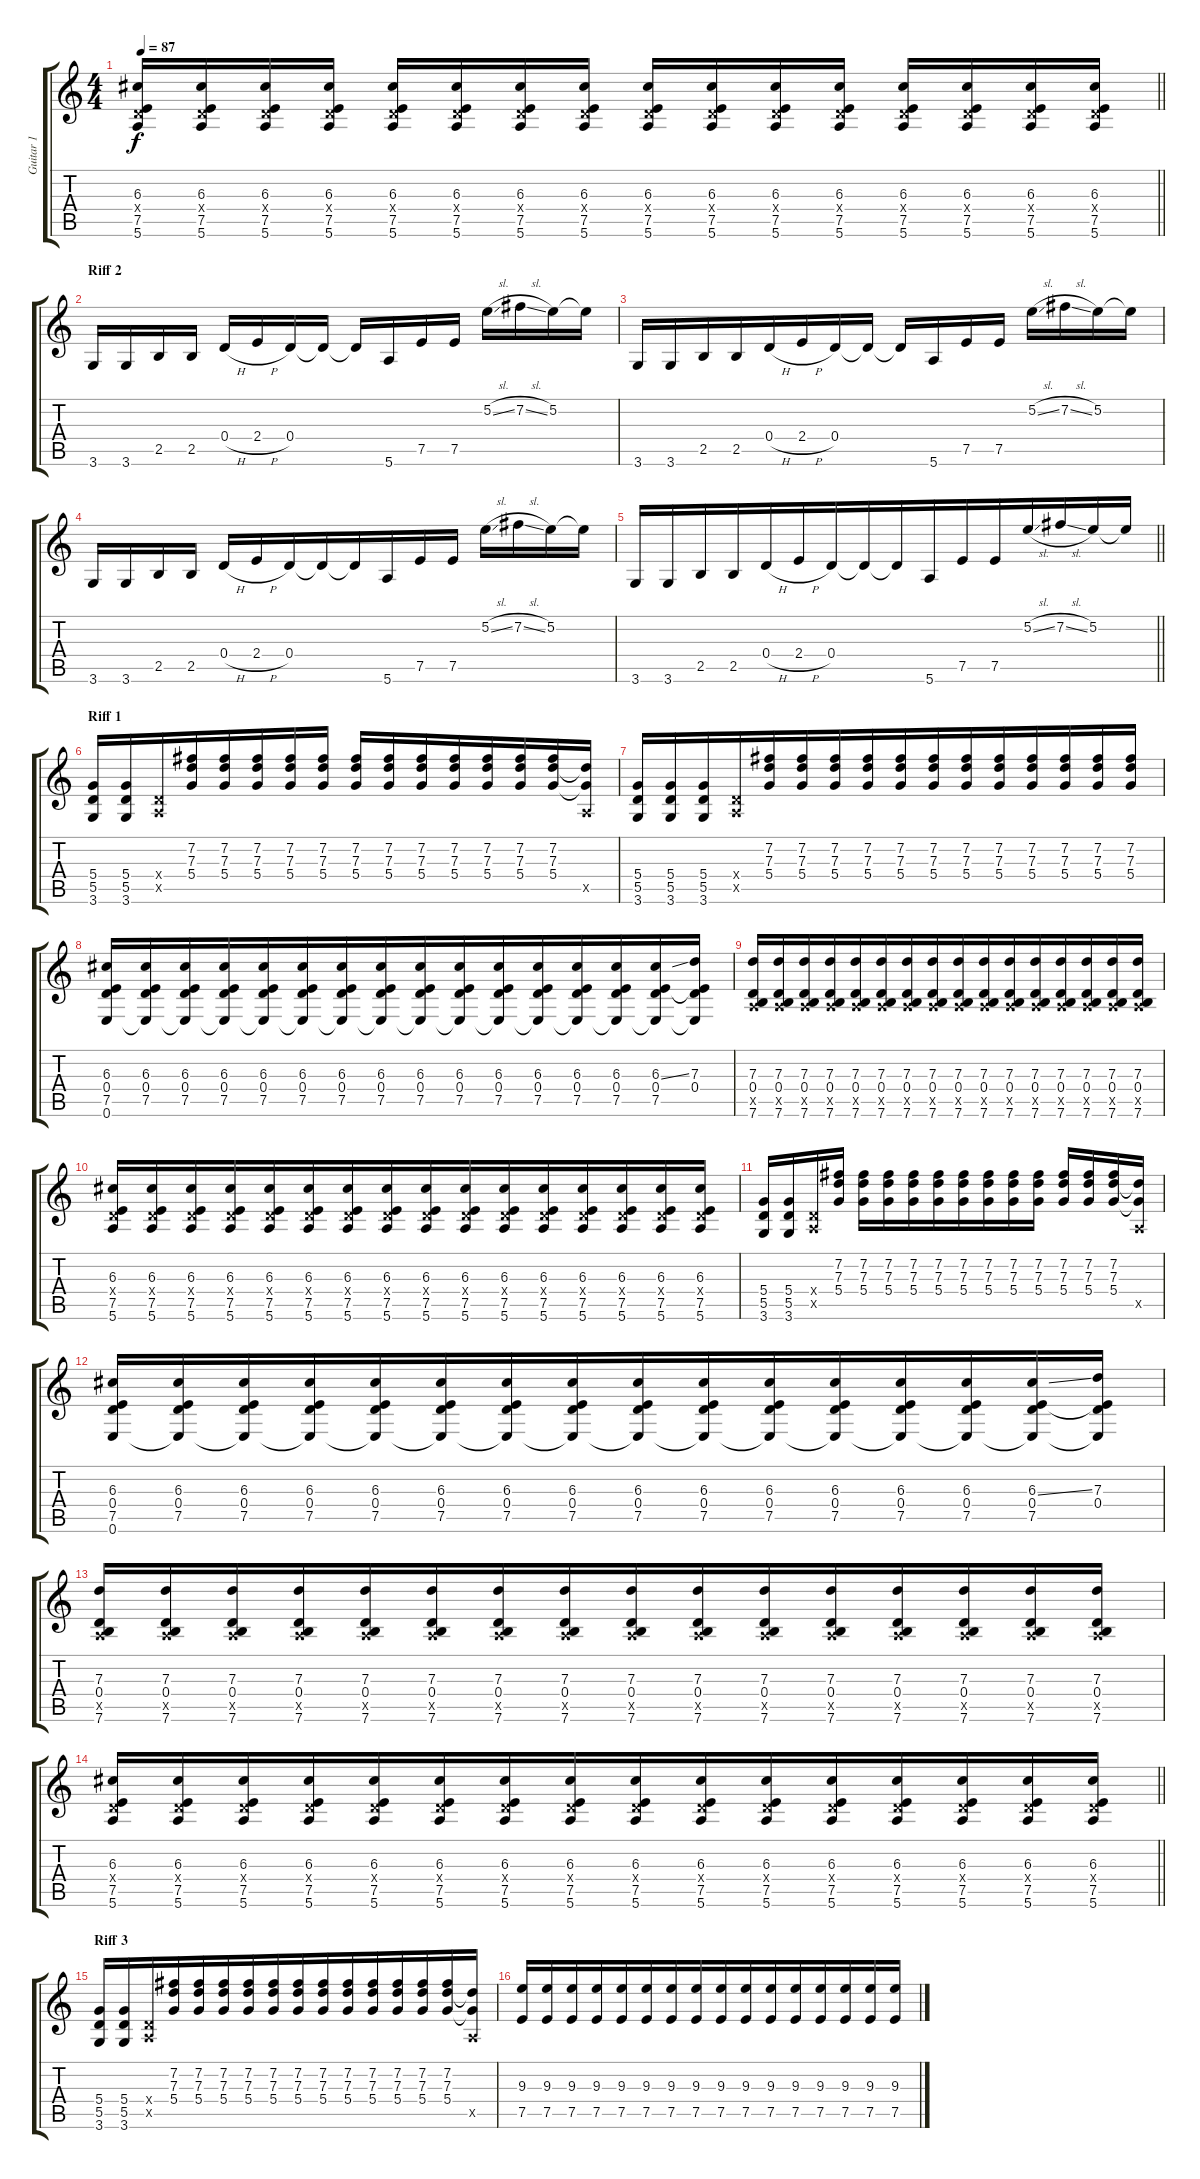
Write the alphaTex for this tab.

\track ("Guitar 1" "Guitar 1") {instrument distortionguitar}
\staff {score tabs}
\tuning (E4 B3 G3 D3 A2 E2) {hide}
\ts (4 4)
\tempo 87
\clef g2
\barLineRight lightlight
\ks c
(6.3 0.4{x} 7.5 5.6).16{dy f} (6.3 0.4{x} 7.5 5.6).16 (6.3 0.4{x} 7.5 5.6).16 (6.3 0.4{x} 7.5 5.6).16 (6.3 0.4{x} 7.5 5.6).16 (6.3 0.4{x} 7.5 5.6).16 (6.3 0.4{x} 7.5 5.6).16 (6.3 0.4{x} 7.5 5.6).16 (6.3 0.4{x} 7.5 5.6).16 (6.3 0.4{x} 7.5 5.6).16{beam merge} (6.3 0.4{x} 7.5 5.6).16 (6.3 0.4{x} 7.5 5.6).16 (6.3 0.4{x} 7.5 5.6).16 (6.3 0.4{x} 7.5 5.6).16 (6.3 0.4{x} 7.5 5.6).16 (6.3 0.4{x} 7.5 5.6).16 |
\section ("" "Riff 2")
3.6.16 3.6.16{beam merge} 2.5.16 2.5.16 0.4{h}.16 2.4{h}.16 0.4.16 0.4{t}.16 0.4{t}.16 5.6.16{beam merge} 7.5.16{beam merge} 7.5.16 5.2{sl}.16 7.2{sl}.16{beam merge} 5.2.16 5.2{t}.16 |
3.6.16 3.6.16 2.5.16 2.5.16{beam merge} 0.4{h}.16 2.4{h}.16 0.4.16{beam merge} 0.4{t}.16 0.4{t}.16 5.6.16{beam merge} 7.5.16 7.5.16 5.2{sl}.16 7.2{sl}.16{beam merge} 5.2.16 5.2{t}.16 |
3.6.16 3.6.16 2.5.16 2.5.16 0.4{h}.16 2.4{h}.16 0.4.16 0.4{t}.16{beam merge} 0.4{t}.16 5.6.16{beam merge} 7.5.16 7.5.16 5.2{sl}.16 7.2{sl}.16{beam merge} 5.2.16 5.2{t}.16 |
\barLineRight lightlight
3.6.16{beam merge} 3.6.16 2.5.16 2.5.16{beam merge} 0.4{h}.16{beam merge} 2.4{h}.16 0.4.16 0.4{t}.16{beam merge} 0.4{t}.16 5.6.16 7.5.16 7.5.16{beam merge} 5.2{sl}.16 7.2{sl}.16 5.2.16{beam merge} 5.2{t}.16 |
\section ("" "Riff 1")
(5.4 5.5 3.6).16{beam merge} (5.4 5.5 3.6).16{beam merge} (0.4{x} 0.5{x}).16{beam merge} (7.2 7.3 5.4).16{beam merge} (7.2 7.3 5.4).16{beam merge} (7.2 7.3 5.4).16{beam merge} (7.2 7.3 5.4).16{beam merge} (7.2 7.3 5.4).16 (7.2 7.3 5.4).16{beam merge} (7.2 7.3 5.4).16{beam merge} (7.2 7.3 5.4).16{beam merge} (7.2 7.3 5.4).16{beam merge} (7.2 7.3 5.4).16{beam merge} (7.2 7.3 5.4).16{beam merge} (7.2 7.3 5.4).16{beam merge} (7.3{t} 5.4{t} 0.5{x}).16 |
(5.4 5.5 3.6).16{beam merge} (5.4 5.5 3.6).16{beam merge} (5.4 5.5 3.6).16{beam merge} (0.4{x} 0.5{x}).16{beam merge} (7.2 7.3 5.4).16{beam merge} (7.2 7.3 5.4).16{beam merge} (7.2 7.3 5.4).16{beam merge} (7.2 7.3 5.4).16{beam merge} (7.2 7.3 5.4).16{beam merge} (7.2 7.3 5.4).16{beam merge} (7.2 7.3 5.4).16{beam merge} (7.2 7.3 5.4).16{beam merge} (7.2 7.3 5.4).16{beam merge} (7.2 7.3 5.4).16{beam merge} (7.2 7.3 5.4).16{beam merge} (7.2 7.3 5.4).16 |
(6.3 0.4 7.5 0.6).16{beam merge} (6.3 0.4 7.5 0.6{t}).16 (6.3 0.4 7.5 0.6{t}).16{beam merge} (6.3 0.4 7.5 0.6{t}).16{beam merge} (6.3 0.4 7.5 0.6{t}).16{beam merge} (6.3 0.4 7.5 0.6{t}).16{beam merge} (6.3 0.4 7.5 0.6{t}).16{beam merge} (6.3 0.4 7.5 0.6{t}).16{beam merge} (6.3 0.4 7.5 0.6{t}).16{beam merge} (6.3 0.4 7.5 0.6{t}).16 (6.3 0.4 7.5 0.6{t}).16{beam merge} (6.3 0.4 7.5 0.6{t}).16{beam merge} (6.3 0.4 7.5 0.6{t}).16{beam merge} (6.3 0.4 7.5 0.6{t}).16{beam merge} (6.3{ss} 0.4 7.5 0.6{t}).16{beam merge} (7.3 0.4 7.5{t} 0.6{t}).16 |
(7.3 0.4 0.5{x} 7.6).16{beam merge} (7.3 0.4 0.5{x} 7.6).16{beam merge} (7.3 0.4 0.5{x} 7.6).16{beam merge} (7.3 0.4 0.5{x} 7.6).16{beam merge} (7.3 0.4 0.5{x} 7.6).16 (7.3 0.4 0.5{x} 7.6).16{beam merge} (7.3 0.4 0.5{x} 7.6).16{beam merge} (7.3 0.4 0.5{x} 7.6).16{beam merge} (7.3 0.4 0.5{x} 7.6).16{beam merge} (7.3 0.4 0.5{x} 7.6).16{beam merge} (7.3 0.4 0.5{x} 7.6).16{beam merge} (7.3 0.4 0.5{x} 7.6).16{beam merge} (7.3 0.4 0.5{x} 7.6).16{beam merge} (7.3 0.4 0.5{x} 7.6).16{beam merge} (7.3 0.4 0.5{x} 7.6).16{beam merge} (7.3 0.4 0.5{x} 7.6).16 |
(6.3 0.4{x} 7.5 5.6).16{beam merge} (6.3 0.4{x} 7.5 5.6).16{beam merge} (6.3 0.4{x} 7.5 5.6).16{beam merge} (6.3 0.4{x} 7.5 5.6).16{beam merge} (6.3 0.4{x} 7.5 5.6).16{beam merge} (6.3 0.4{x} 7.5 5.6).16{beam merge} (6.3 0.4{x} 7.5 5.6).16 (6.3 0.4{x} 7.5 5.6).16{beam merge} (6.3 0.4{x} 7.5 5.6).16{beam merge} (6.3 0.4{x} 7.5 5.6).16{beam merge} (6.3 0.4{x} 7.5 5.6).16{beam merge} (6.3 0.4{x} 7.5 5.6).16{beam merge} (6.3 0.4{x} 7.5 5.6).16{beam merge} (6.3 0.4{x} 7.5 5.6).16{beam merge} (6.3 0.4{x} 7.5 5.6).16{beam merge} (6.3 0.4{x} 7.5 5.6).16 |
(5.4 5.5 3.6).16{beam merge} (5.4 5.5 3.6).16{beam merge} (0.4{x} 0.5{x}).16{beam merge} (7.2 7.3 5.4).16 (7.2 7.3 5.4).16{beam merge} (7.2 7.3 5.4).16{beam merge} (7.2 7.3 5.4).16{beam merge} (7.2 7.3 5.4).16{beam merge} (7.2 7.3 5.4).16{beam merge} (7.2 7.3 5.4).16{beam merge} (7.2 7.3 5.4).16{beam merge} (7.2 7.3 5.4).16 (7.2 7.3 5.4).16{beam merge} (7.2 7.3 5.4).16{beam merge} (7.2 7.3 5.4).16{beam merge} (7.3{t} 5.4{t} 0.5{x}).16 |
(6.3 0.4 7.5 0.6).16{beam merge} (6.3 0.4 7.5 0.6{t}).16{beam merge} (6.3 0.4 7.5 0.6{t}).16{beam merge} (6.3 0.4 7.5 0.6{t}).16{beam merge} (6.3 0.4 7.5 0.6{t}).16{beam merge} (6.3 0.4 7.5 0.6{t}).16{beam merge} (6.3 0.4 7.5 0.6{t}).16 (6.3 0.4 7.5 0.6{t}).16{beam merge} (6.3 0.4 7.5 0.6{t}).16{beam merge} (6.3 0.4 7.5 0.6{t}).16{beam merge} (6.3 0.4 7.5 0.6{t}).16{beam merge} (6.3 0.4 7.5 0.6{t}).16{beam merge} (6.3 0.4 7.5 0.6{t}).16{beam merge} (6.3 0.4 7.5 0.6{t}).16{beam merge} (6.3{ss} 0.4 7.5 0.6{t}).16{beam merge} (7.3 0.4 7.5{t} 0.6{t}).16 |
(7.3 0.4 0.5{x} 7.6).16{beam merge} (7.3 0.4 0.5{x} 7.6).16{beam merge} (7.3 0.4 0.5{x} 7.6).16{beam merge} (7.3 0.4 0.5{x} 7.6).16{beam merge} (7.3 0.4 0.5{x} 7.6).16{beam merge} (7.3 0.4 0.5{x} 7.6).16{beam merge} (7.3 0.4 0.5{x} 7.6).16{beam merge} (7.3 0.4 0.5{x} 7.6).16{beam merge} (7.3 0.4 0.5{x} 7.6).16{beam merge} (7.3 0.4 0.5{x} 7.6).16{beam merge} (7.3 0.4 0.5{x} 7.6).16{beam merge} (7.3 0.4 0.5{x} 7.6).16{beam merge} (7.3 0.4 0.5{x} 7.6).16{beam merge} (7.3 0.4 0.5{x} 7.6).16 (7.3 0.4 0.5{x} 7.6).16{beam merge} (7.3 0.4 0.5{x} 7.6).16 |
\barLineRight lightlight
(6.3 0.4{x} 7.5 5.6).16 (6.3 0.4{x} 7.5 5.6).16{beam merge} (6.3 0.4{x} 7.5 5.6).16{beam merge} (6.3 0.4{x} 7.5 5.6).16{beam merge} (6.3 0.4{x} 7.5 5.6).16{beam merge} (6.3 0.4{x} 7.5 5.6).16{beam merge} (6.3 0.4{x} 7.5 5.6).16{beam merge} (6.3 0.4{x} 7.5 5.6).16{beam merge} (6.3 0.4{x} 7.5 5.6).16 (6.3 0.4{x} 7.5 5.6).16{beam merge} (6.3 0.4{x} 7.5 5.6).16{beam merge} (6.3 0.4{x} 7.5 5.6).16{beam merge} (6.3 0.4{x} 7.5 5.6).16{beam merge} (6.3 0.4{x} 7.5 5.6).16{beam merge} (6.3 0.4{x} 7.5 5.6).16{beam merge} (6.3 0.4{x} 7.5 5.6).16 |
\section ("" "Riff 3")
(5.4 5.5 3.6).16{beam merge} (5.4 5.5 3.6).16{beam merge} (0.4{x} 0.5{x}).16{beam merge} (7.2 7.3 5.4).16{beam merge} (7.2 7.3 5.4).16{beam merge} (7.2 7.3 5.4).16{beam merge} (7.2 7.3 5.4).16{beam merge} (7.2 7.3 5.4).16{beam merge} (7.2 7.3 5.4).16{beam merge} (7.2 7.3 5.4).16{beam merge} (7.2 7.3 5.4).16{beam merge} (7.2 7.3 5.4).16{beam merge} (7.2 7.3 5.4).16 (7.2 7.3 5.4).16{beam merge} (7.2 7.3 5.4).16{beam merge} (7.3{t} 5.4{t} 0.5{x}).16 |
(9.3 7.5).16{beam merge} (9.3 7.5).16{beam merge} (9.3 7.5).16{beam merge} (9.3 7.5).16{beam merge} (9.3 7.5).16{beam merge} (9.3 7.5).16 (9.3 7.5).16{beam merge} (9.3 7.5).16{beam merge} (9.3 7.5).16{beam merge} (9.3 7.5).16{beam merge} (9.3 7.5).16{beam merge} (9.3 7.5).16{beam merge} (9.3 7.5).16{beam merge} (9.3 7.5).16{beam merge} (9.3 7.5).16{beam merge} (9.3 7.5).16
